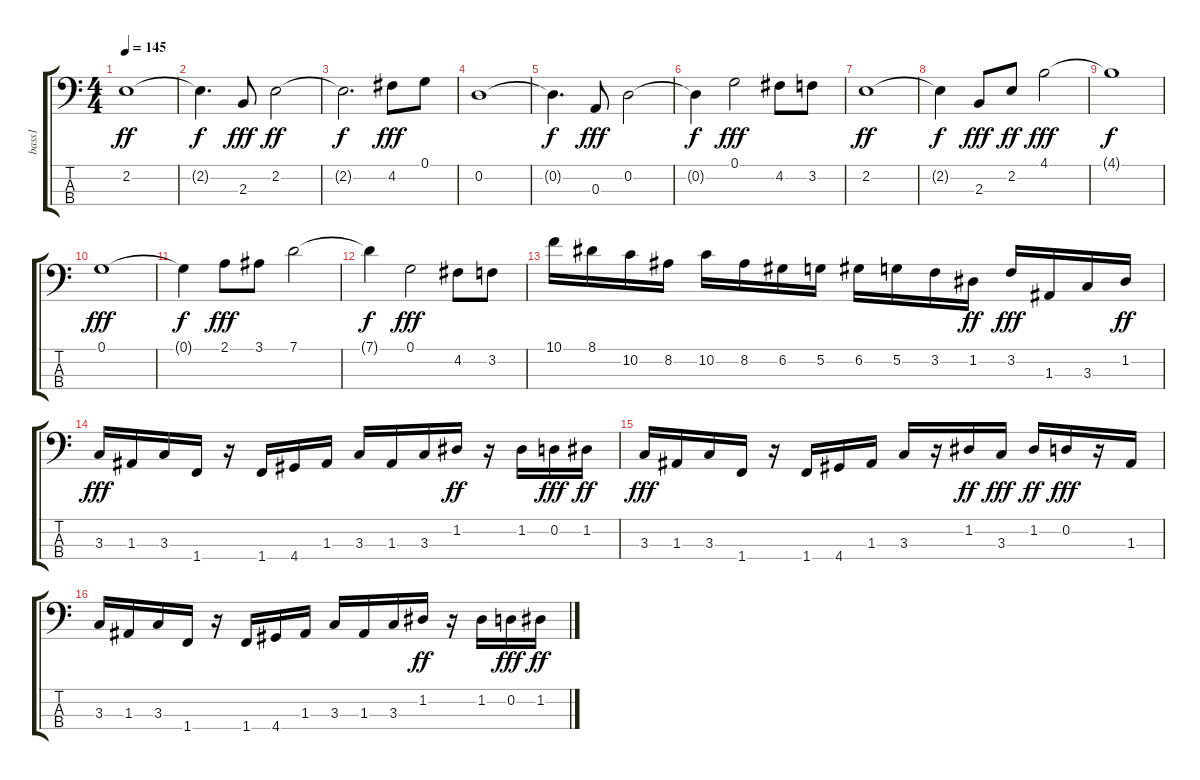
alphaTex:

\track ("bass1" "bass1") {instrument electricbassfinger}
\staff {score tabs}
\tuning (G2 D2 A1 E1) {hide}
\ts (4 4)
\tempo 145
\clef f4
\ks c
2.2.1{dy ff} |
2.2{t}.4{d dy f} 2.3.8{dy fff} 2.2.2{dy ff} |
2.2{t}.2{d dy f} 4.2.8{dy fff} 0.1.8 |
0.2.1 |
0.2{t}.4{d dy f} 0.3.8{dy fff} 0.2.2 |
0.2{t}.4{dy f} 0.1.2{dy fff} 4.2.8 3.2.8 |
2.2.1{dy ff} |
2.2{t}.4{dy f} 2.3.8{dy fff} 2.2.8{dy ff} 4.1.2{dy fff} |
4.1{t}.1{dy f} |
0.1.1{dy fff} |
0.1{t}.4{dy f} 2.1.8{dy fff} 3.1.8 7.1.2 |
7.1{t}.4{dy f} 0.1.2{dy fff} 4.2.8 3.2.8 |
10.1.16 8.1.16 10.2.16 8.2.16 10.2.16 8.2.16 6.2.16 5.2.16 6.2.16 5.2.16 3.2.16 1.2.16{dy ff} 3.2.16{dy fff} 1.3.16 3.3.16 1.2.16{dy ff} |
3.3.16{dy fff} 1.3.16 3.3.16 1.4.16 r.16 1.4.16 4.4.16 1.3.16 3.3.16 1.3.16 3.3.16 1.2.16{dy ff} r.16 1.2.16 0.2.16{dy fff} 1.2.16{dy ff} |
3.3.16{dy fff} 1.3.16 3.3.16 1.4.16 r.16 1.4.16 4.4.16 1.3.16 3.3.16 r.16 1.2.16{dy ff} 3.3.16{dy fff} 1.2.16{dy ff} 0.2.16{dy fff} r.16 1.3.16 |
3.3.16 1.3.16 3.3.16 1.4.16 r.16 1.4.16 4.4.16 1.3.16 3.3.16 1.3.16 3.3.16 1.2.16{dy ff} r.16 1.2.16 0.2.16{dy fff} 1.2.16{dy ff}
